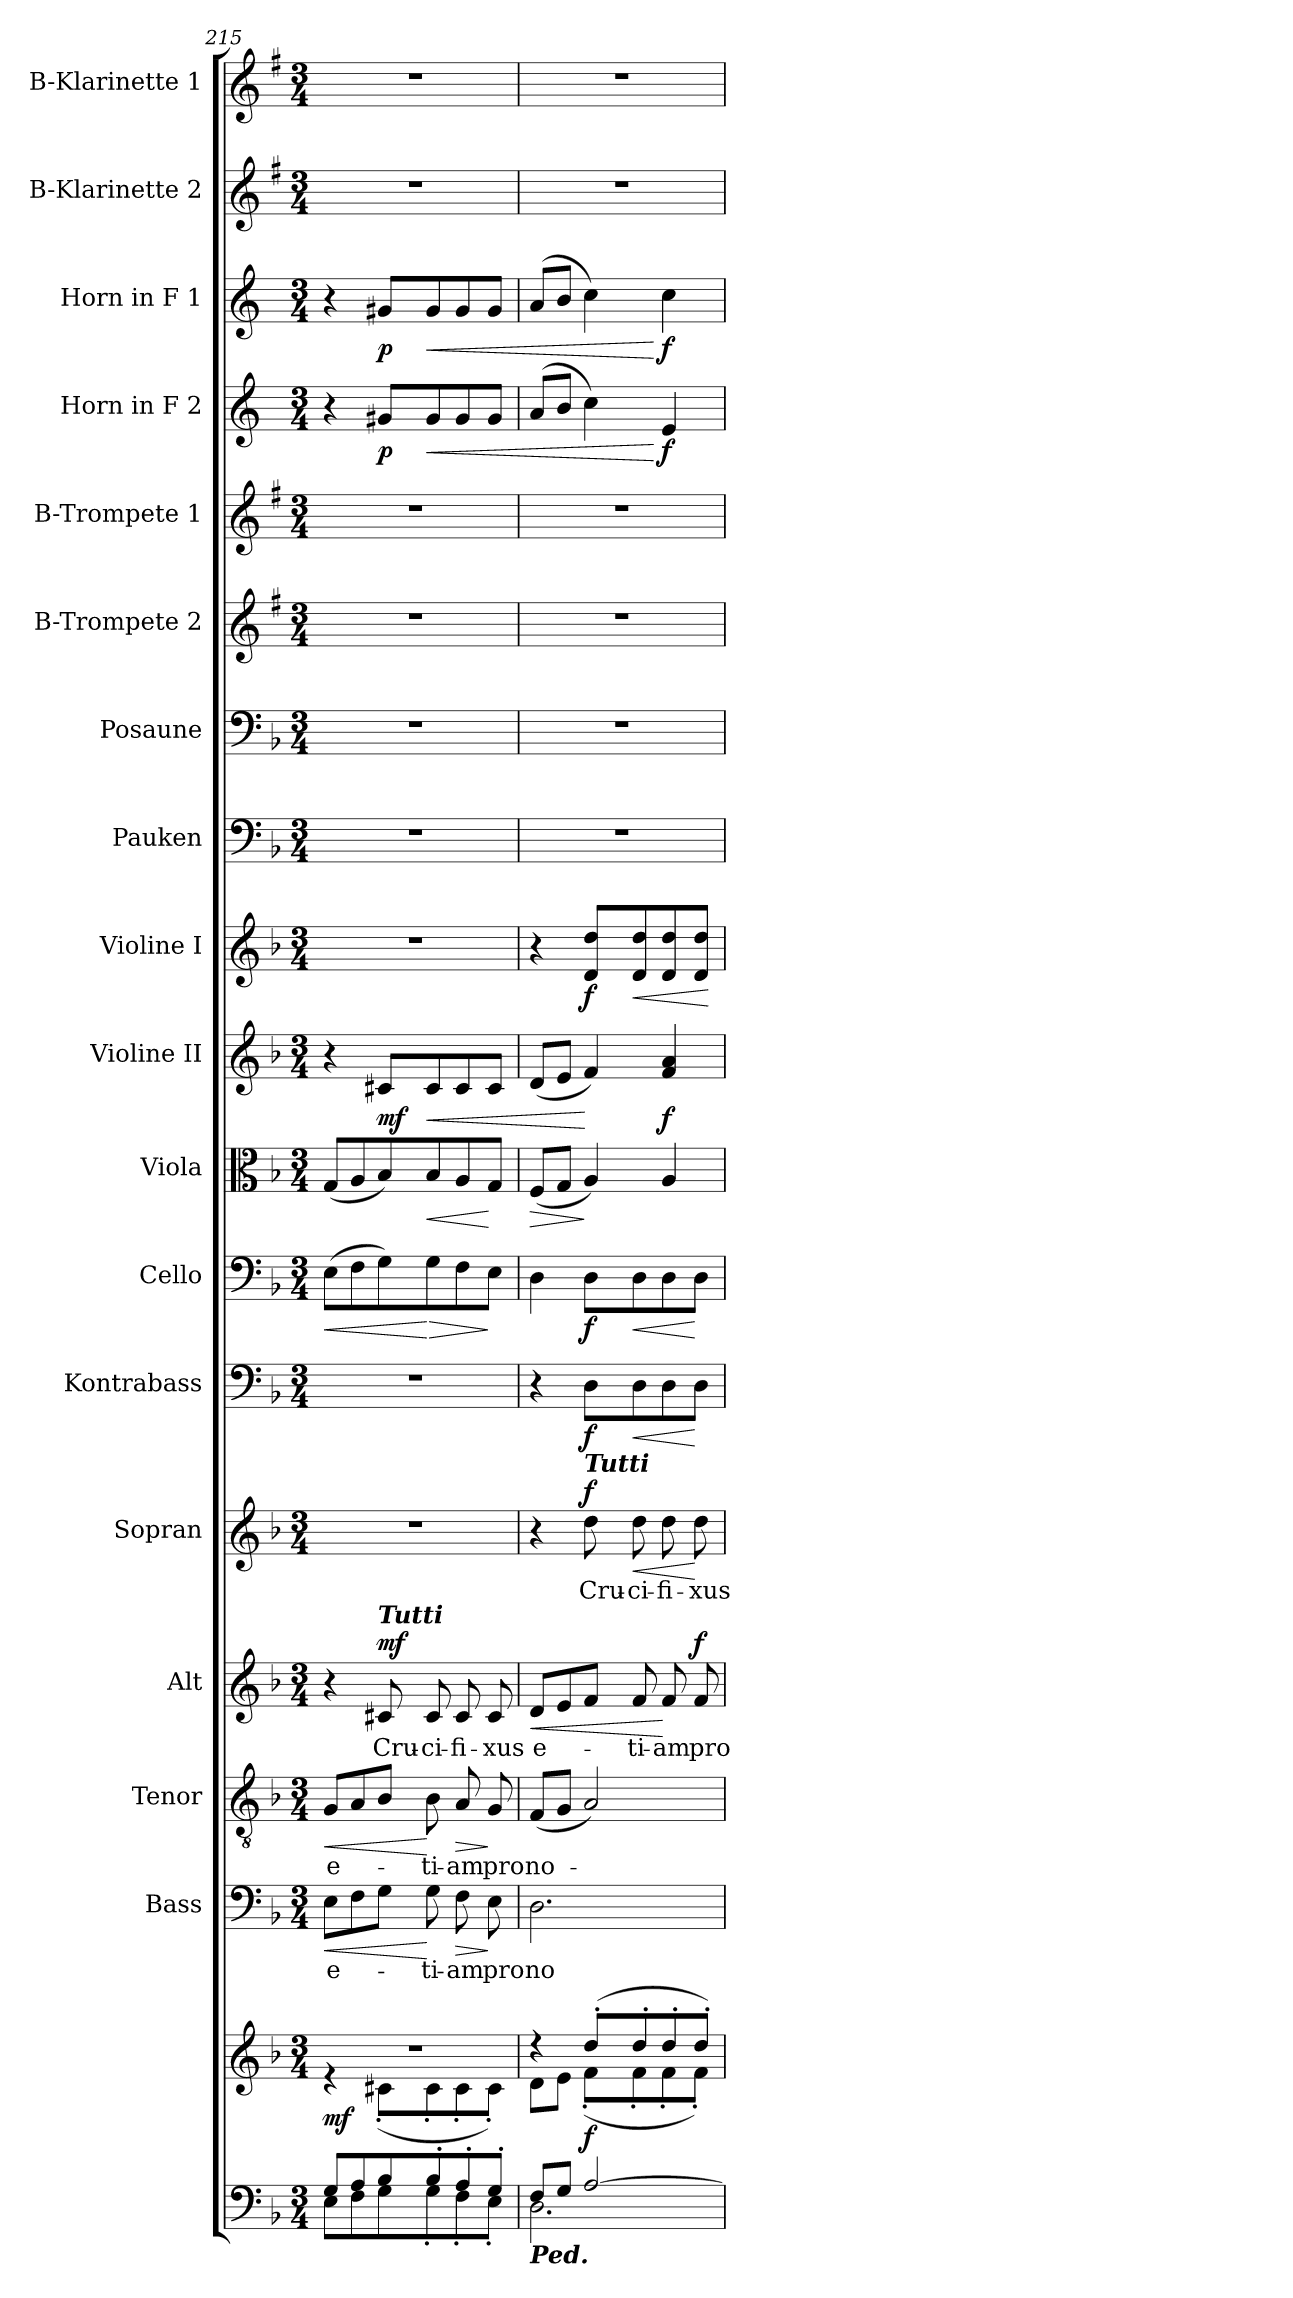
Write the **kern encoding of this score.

**kern	**kern	**dynam	**kern	**text	**dynam	**kern	**text	**dynam	**kern	**text	**dynam	**kern	**text	**dynam	**kern	**dynam	**kern	**dynam	**kern	**dynam	**kern	**dynam	**kern	**dynam	**kern	**kern	**kern	**kern	**kern	**dynam	**kern	**dynam	**kern	**kern
*part18	*part18	*part18	*part17	*part17	*part17	*part16	*part16	*part16	*part15	*part15	*part15	*part14	*part14	*part14	*part13	*part13	*part12	*part12	*part11	*part11	*part10	*part10	*part9	*part9	*part8	*part7	*part6	*part5	*part4	*part4	*part3	*part3	*part2	*part1
*staff19	*staff18	*staff18/19	*staff17	*staff17	*staff17	*staff16	*staff16	*staff16	*staff15	*staff15	*staff15	*staff14	*staff14	*staff14	*staff13	*staff13	*staff12	*staff12	*staff11	*staff11	*staff10	*staff10	*staff9	*staff9	*staff8	*staff7	*staff6	*staff5	*staff4	*staff4	*staff3	*staff3	*staff2	*staff1
*	*	*	*I"Bass	*	*	*I"Tenor	*	*	*I"Alt	*	*	*I"Sopran	*	*	*I"Kontrabass	*	*I"Cello	*	*I"Viola	*	*I"Violine II	*	*I"Violine I	*	*I"Pauken	*I"Posaune	*I"B-Trompete 2	*I"B-Trompete 1	*I"Horn in F 2	*	*I"Horn in F 1	*	*I"B-Klarinette 2	*I"B-Klarinette 1
*	*	*	*I'B.	*	*	*I'T.	*	*	*I'A.	*	*	*I'S.	*	*	*I'Kb.	*	*	*	*I'Vla.	*	*I'Vl. II	*	*I'Vl. I	*	*I'Pk.	*I'Pos.	*I'B Trp. 2	*I'B Trp. 1	*	*	*	*	*I'B Kl. 2	*I'B Kl. 1
*clefF4	*clefG2	*	*clefF4	*	*	*clefGv2	*	*	*clefG2	*	*	*clefG2	*	*	*clefF4	*	*clefF4	*	*clefC3	*	*clefG2	*	*clefG2	*	*clefF4	*clefF4	*clefG2	*clefG2	*clefG2	*	*clefG2	*	*clefG2	*clefG2
*	*	*	*	*	*	*	*	*	*	*	*	*	*	*	*ITrd7c12	*	*	*	*	*	*	*	*	*	*	*	*ITrd1c2	*ITrd1c2	*ITrd4c7	*	*ITrd4c7	*	*ITrd1c2	*ITrd1c2
*k[b-]	*k[b-]	*	*k[b-]	*	*	*k[b-]	*	*	*k[b-]	*	*	*k[b-]	*	*	*k[b-]	*	*k[b-]	*	*k[b-]	*	*k[b-]	*	*k[b-]	*	*k[b-]	*k[b-]	*k[b-]	*k[b-]	*k[b-]	*	*k[b-]	*	*k[b-]	*k[b-]
*F:	*F:	*	*F:	*	*	*F:	*	*	*F:	*	*	*F:	*	*	*F:	*	*F:	*	*F:	*	*F:	*	*F:	*	*F:	*F:	*F:	*F:	*F:	*	*F:	*	*F:	*F:
*M3/4	*M3/4	*	*M3/4	*	*	*M3/4	*	*	*M3/4	*	*	*M3/4	*	*	*M3/4	*	*M3/4	*	*M3/4	*	*M3/4	*	*M3/4	*	*M3/4	*M3/4	*M3/4	*M3/4	*M3/4	*	*M3/4	*	*M3/4	*M3/4
=215	=215	=215	=215	=215	=215	=215	=215	=215	=215	=215	=215	=215	=215	=215	=215	=215	=215	=215	=215	=215	=215	=215	=215	=215	=215	=215	=215	=215	=215	=215	=215	=215	=215	=215
*^	*	*	*	*	*	*	*	*	*	*	*	*	*	*	*	*	*	*	*	*	*	*	*	*	*	*	*	*	*	*	*	*	*	*
!	!	!LO:N:vis=1	!LO:DY:b	!	!LO:LY:b	!LO:HP:b	!	!LO:LY:b	!LO:HP:b	!	!	!	!	!	!	!	!	!	!LO:HP:b	!	!	!	!	!	!	!	!	!	!	!	!	!	!	!	!
*	*	*^	*	*	*	*	*	*	*	*	*	*	*	*	*	*	*	*	*	*	*	*	*	*	*	*	*	*	*	*	*	*	*	*	*
8G/L	8E\L	2.r	4rd	mf	8E\L	e-	<	8G/L	e-	<	4r	.	.	2.r	.	.	2.r	.	(>8E\L	<	(<8G/L	.	4r	.	2.r	.	2.r	2.r	2.r	2.r	4r	.	4r	.	2.r	2.r
8A/	8F\	.	.	.	8F\	.	.	8A/	.	.	.	.	.	.	.	.	.	.	8F\	.	8A/	.	.	.	.	.	.	.	.	.	.	.	.	.	.	.
!	!	!	!	!	!	!	!	!	!	!	!LO:TX:a:Bi:t=Tutti	!	!	!	!	!	!	!	!	!	!	!	!	!	!	!	!	!	!	!	!	!	!	!	!	!
!	!	!	!	!	!	!	!	!	!	!	!	!LO:LY:b	!LO:DY:a	!	!	!	!	!	!	!	!	!	!	!LO:DY:b	!	!	!	!	!	!	!	!LO:DY:b	!	!LO:DY:b	!	!
8B-/	8G\	.	(>8c#X'>\L	.	8G\J	.	.	8B-/J	.	.	8c#X/	Cru-	mf	.	.	.	.	.	8G\)	.	8B-/)	.	8c#X/L	mf	.	.	.	.	.	.	8c#X/L	p	8c#X/L	p	.	.
!	!	!	!	!	!	!LO:LY:b	!	!	!LO:LY:b	!	!	!LO:LY:b	!	!	!	!	!	!	!	!LO:HP:n=1:b	!	!LO:HP:b	!	!LO:HP:b	!	!	!	!	!	!	!	!LO:HP:b	!	!LO:HP:b	!	!
8B-'>/	8G'<\	.	8c#'>\	.	8G\	-ti-	[	8B-\	-ti-	[	8c#/	-ci-	.	.	.	.	.	.	8G\	[ >	8B-/	<	8c#/	<	.	.	.	.	.	.	8c#/	<	8c#/	<	.	.
!	!	!	!	!	!	!LO:LY:b	!LO:HP:b	!	!LO:LY:b	!LO:HP:b	!	!LO:LY:b	!	!	!	!	!	!	!	!	!	!	!	!	!	!	!	!	!	!	!	!	!	!	!	!
8A'>/	8F'<\	.	8c#'>\	.	8F\	-am	>	8A/	-am	>	8c#/	-fi-	.	.	.	.	.	.	8F\	.	8A/	.	8c#/	.	.	.	.	.	.	.	8c#/	.	8c#/	.	.	.
!	!	!	!	!	!	!LO:LY:b	!	!	!LO:LY:b	!	!	!LO:LY:b	!	!	!	!	!	!	!	!	!	!	!	!	!	!	!	!	!	!	!	!	!	!	!	!
8G'>/J	8E'<\J	.	8c#'>\J)	.	8E\	pro	]	8G/	pro	]	8c#/	-xus	.	.	.	.	.	.	8E\J	]	8G/J	[	8c#/J	.	.	.	.	.	.	.	8c#/J	.	8c#/J	.	.	.
=216	=216	=216	=216	=216	=216	=216	=216	=216	=216	=216	=216	=216	=216	=216	=216	=216	=216	=216	=216	=216	=216	=216	=216	=216	=216	=216	=216	=216	=216	=216	=216	=216	=216	=216	=216	=216
!LO:TX:b:Bi:t=Ped.	!	!	!	!	!	!	!	!	!	!	!	!	!	!	!	!	!	!	!	!	!	!	!	!	!	!	!	!	!	!	!	!	!	!	!	!
!	!	!	!	!	!	!LO:LY:b	!	!	!LO:LY:b	!	!	!LO:LY:b	!LO:HP:b	!	!	!	!	!	!	!	!	!LO:HP:b	!	!	!	!	!	!	!	!	!	!	!	!	!	!
8F/L	2.D\	4rcc	8d\L	.	2.D\	no-	.	(<8F/L	no-	.	8d/L	e-	<	4r	.	.	4r	.	4D\	.	(<8F/L	>	(<8d/L	.	4r	.	2.r	2.r	2.r	2.r	(>8d/L	.	(>8d/L	.	2.r	2.r
8G/J	.	.	8e\J	.	.	.	.	8G/J	.	.	8e/	.	.	.	.	.	.	.	.	.	8G/J	.	8e/J	.	.	.	.	.	.	.	8e/J	.	8e/J	.	.	.
!	!	!	!	!	!	!	!	!	!	!	!	!	!	!LO:TX:a:Bi:t=Tutti	!	!	!	!	!	!	!	!	!	!	!	!	!	!	!	!	!	!	!	!	!	!
!	!	!	!	!LO:DY:b	!	!	!	!	!	!	!	!	!	!	!LO:LY:b	!LO:DY:a	!	!LO:DY:b	!	!LO:DY:b	!	!	!	!	!	!LO:DY:b	!	!	!	!	!	!	!	!	!	!
[>2A/	.	(>8dd'>/L	(<8f'<\L	f	.	.	.	2A/)	.	.	8f/J	.	.	8dd\	Cru-	f	8DD\L	f	8D\L	f	4A/)	]	4f/)	[	8d/ 8dd/L	f	.	.	.	.	4f\)	.	4f\)	.	.	.
!	!	!	!	!	!	!	!	!	!	!	!	!LO:LY:b	!	!	!LO:LY:b	!LO:HP:b	!	!LO:HP:b	!	!LO:HP:b	!	!	!	!	!	!LO:HP:b	!	!	!	!	!	!	!	!	!	!
.	.	8dd'>/	8f'<\	.	.	.	.	.	.	.	8f/	-ti-	.	8dd\	-ci-	<	8DD\	<	8D\	<	.	.	.	.	8d/ 8dd/	<	.	.	.	.	.	.	.	.	.	.
!	!	!	!	!	!	!	!	!	!	!	!	!LO:LY:b	!	!	!LO:LY:b	!	!	!	!	!	!	!	!	!LO:DY:b	!	!	!	!	!	!	!	!LO:DY:n=1:b	!	!LO:DY:n=1:b	!	!
.	.	8dd'>/	8f'<\	.	.	.	.	.	.	.	8f/	-am	[	8dd\	-fi-	.	8DD\	.	8D\	.	4A/	.	4f/ 4a/	f	8d/ 8dd/	.	.	.	.	.	4A/	[ f	4f\	[ f	.	.
!	!	!	!	!	!	!	!	!	!	!	!	!LO:LY:b	!LO:DY:a	!	!LO:LY:b	!	!	!	!	!	!	!	!	!	!	!	!	!	!	!	!	!	!	!	!	!
.	.	8dd'>/J)	8f'<\J)	.	.	.	.	.	.	.	8f/	pro	f	8dd\	-xus	[	8DD\J	[	8D\J	[	.	.	.	.	8d/ 8dd/J	.	.	.	.	.	.	.	.	.	.	.
*v	*v	*	*	*	*	*	*	*	*	*	*	*	*	*	*	*	*	*	*	*	*	*	*	*	*	*	*	*	*	*	*	*	*	*	*	*
*	*v	*v	*	*	*	*	*	*	*	*	*	*	*	*	*	*	*	*	*	*	*	*	*	*	*	*	*	*	*	*	*	*	*	*	*
.	.	.	.	.	.	.	.	.	.	.	.	.	.	.	.	.	.	.	.	.	.	.	.	[	.	.	.	.	.	.	.	.	.	.
=	=	=	=	=	=	=	=	=	=	=	=	=	=	=	=	=	=	=	=	=	=	=	=	=	=	=	=	=	=	=	=	=	=	=
*-	*-	*-	*-	*-	*-	*-	*-	*-	*-	*-	*-	*-	*-	*-	*-	*-	*-	*-	*-	*-	*-	*-	*-	*-	*-	*-	*-	*-	*-	*-	*-	*-	*-	*-
